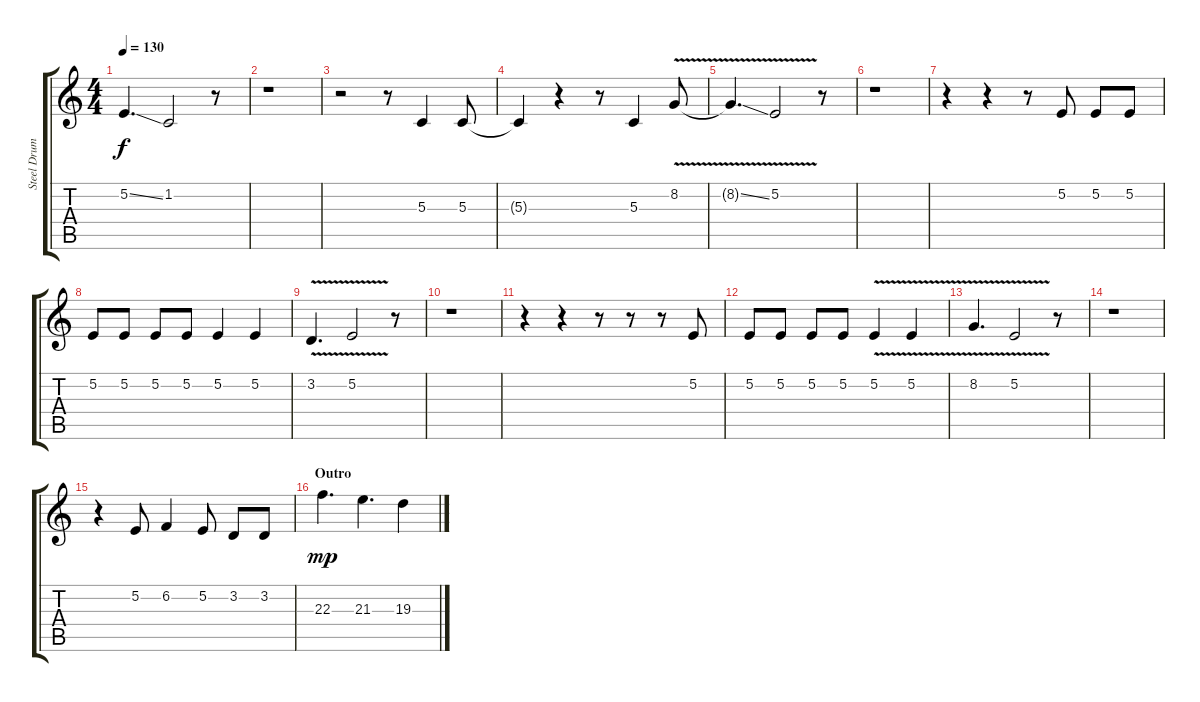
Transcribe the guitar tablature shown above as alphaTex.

\track ("Steel Drums" "Steel Drum") {instrument steeldrums}
\staff {score tabs}
\tuning (E4 B3 G3 D3 A2 E2) {hide}
\ts (4 4)
\tempo 130
\clef g2
\ks c
5.2{ss t}.4{d dy f} 1.2.2 r.8 |
r.1 |
r.2 r.8 5.3.4 5.3.8 |
5.3{t}.4 r.4 r.8 5.3.4 8.2{v}.8 |
8.2{v ss t}.4{d} 5.2{v}.2 r.8 |
r.1 |
r.4 r.4 r.8 5.2.8 5.2.8 5.2.8 |
5.2.8 5.2.8 5.2.8 5.2.8 5.2.4 5.2.4 |
3.2{v}.4{d} 5.2{v}.2 r.8 |
r.1 |
r.4 r.4 r.8 r.8 r.8 5.2.8 |
5.2.8 5.2.8 5.2.8 5.2.8 5.2{v}.4 5.2{v}.4 |
8.2{v}.4{d} 5.2{v}.2 r.8 |
r.1 |
r.4 5.2.8 6.2.4 5.2.8 3.2.8 3.2.8 |
\section ("" "Outro")
22.3.4{d dy mp} 21.3.4{d} 19.3.4
